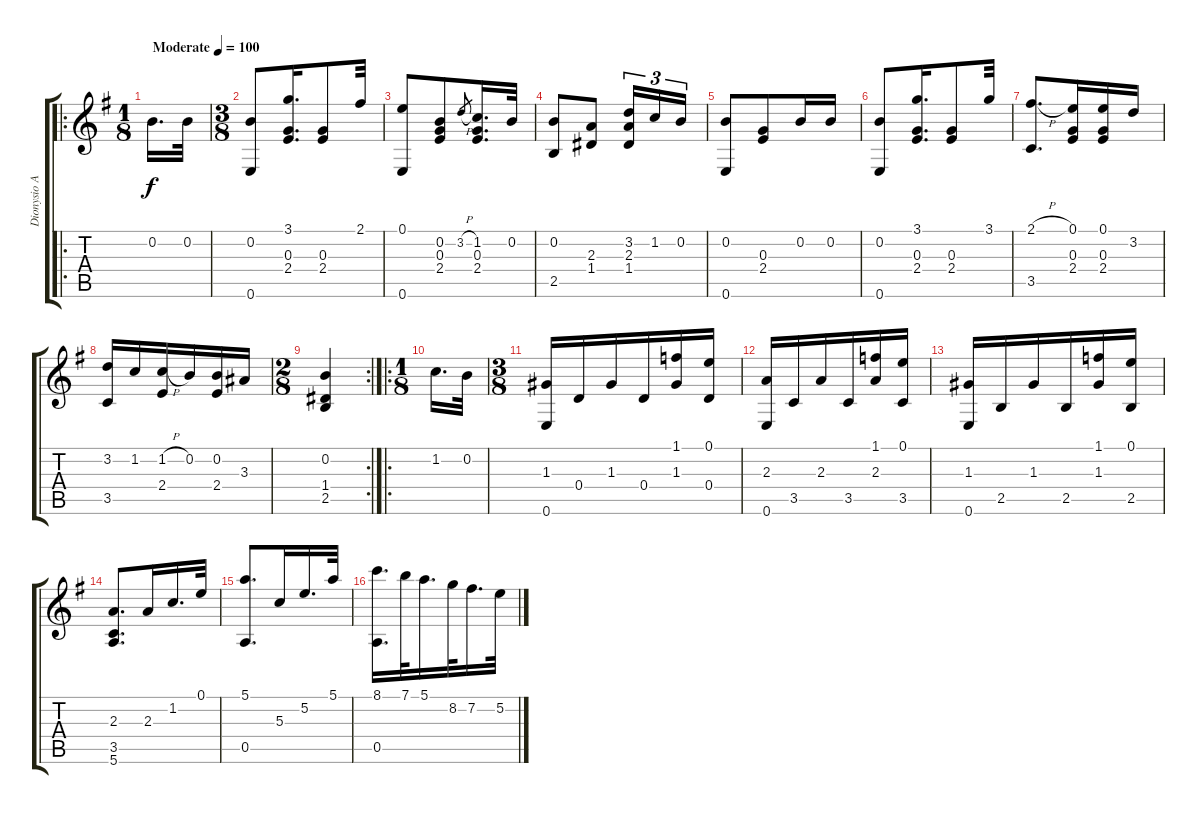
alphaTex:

\track ("Dionysio Aguado" "Dionysio A") {instrument acousticguitarnylon}
\staff {score tabs}
\tuning (E4 B3 G3 D3 A2 E2) {hide}
\ro
\ts (1 8)
\tempo (100 "Moderate")
\clef g2
\ks eminor
0.2.16{d dy f instrument acousticguitarnylon} 0.2.32 |
\ts (3 8)
(0.2 0.6).8 (3.1 0.3 2.4).16{d} (0.3 2.4).8 2.1.32 |
(0.1 0.6).8 (0.2 0.3 2.4).8 3.2{h}.8{gr} (1.2 0.3 2.4).16{d} 0.2.32 |
(0.2 2.5).8 (2.3 1.4).8 (3.2 2.3 1.4).16{tu (3 2)} 1.2.16{tu (3 2)} 0.2.16{tu (3 2)} |
(0.2 0.6).8 (0.3 2.4).8 0.2.16 0.2.16 |
(0.2 0.6).8 (3.1 0.3 2.4).16{d} (0.3 2.4).8 3.1.32 |
(2.1{h} 3.5).8{d} (0.1 0.3 2.4).16 (0.1 0.3 2.4).16 3.2.16 |
(3.2 3.5).16 1.2.16 (1.2{h} 2.4).16 0.2.16 (0.2 2.4).16 3.3.16 |
\rc 2
\ts (2 8)
(0.2 1.4 2.5).4 |
\ro
\ts (1 8)
1.2.16{d} 0.2.32 |
\ts (3 8)
(1.3 0.6).16 0.4.16 1.3.16 0.4.16 (1.1 1.3).16 (0.1 0.4).16 |
(2.3 0.6).16 3.5.16 2.3.16 3.5.16 (1.1 2.3).16 (0.1 3.5).16 |
(1.3 0.6).16 2.5.16 1.3.16 2.5.16 (1.1 1.3).16 (0.1 2.5).16 |
(2.3 3.5 5.6).8{d} 2.3.16 1.2.16{d} 0.1.32 |
(5.1 0.5).8{d} 5.3.16 5.2.16{d} 5.1.32 |
(8.1 0.5).16{d} 7.1.32 5.1.16{d} 8.2.32 7.2.16{d} 5.2.32
